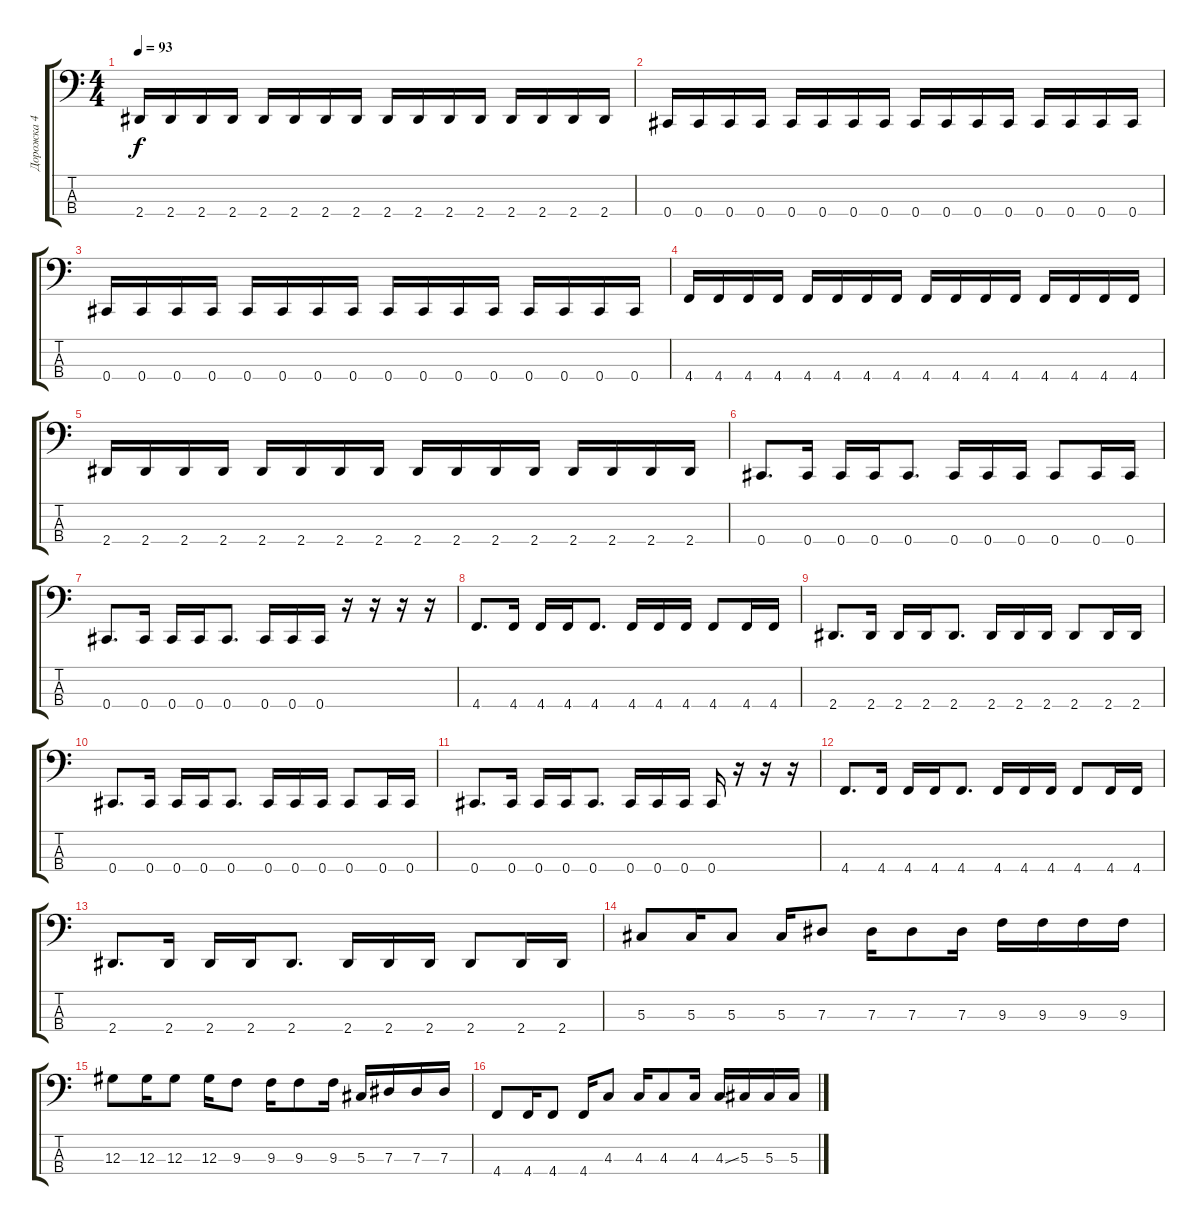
\track ("Дорожка 4" "Дорожка 4") {instrument electricbassfinger}
\staff {score tabs}
\tuning (Gb2 Db2 Ab1 Db1) {hide}
\ts (4 4)
\tempo 93
\clef f4
\ks c
2.4.16{dy f} 2.4.16 2.4.16 2.4.16 2.4.16 2.4.16 2.4.16 2.4.16 2.4.16 2.4.16 2.4.16 2.4.16 2.4.16 2.4.16 2.4.16 2.4.16 |
0.4.16 0.4.16 0.4.16 0.4.16 0.4.16 0.4.16 0.4.16 0.4.16 0.4.16 0.4.16 0.4.16 0.4.16 0.4.16 0.4.16 0.4.16 0.4.16 |
0.4.16 0.4.16 0.4.16 0.4.16 0.4.16 0.4.16 0.4.16 0.4.16 0.4.16 0.4.16 0.4.16 0.4.16 0.4.16 0.4.16 0.4.16 0.4.16 |
4.4.16 4.4.16 4.4.16 4.4.16 4.4.16 4.4.16 4.4.16 4.4.16 4.4.16 4.4.16 4.4.16 4.4.16 4.4.16 4.4.16 4.4.16 4.4.16 |
2.4.16 2.4.16 2.4.16 2.4.16 2.4.16 2.4.16 2.4.16 2.4.16 2.4.16 2.4.16 2.4.16 2.4.16 2.4.16 2.4.16 2.4.16 2.4.16 |
0.4.8{d} 0.4.16 0.4.16 0.4.16 0.4.8{d} 0.4.16 0.4.16 0.4.16 0.4.8 0.4.16 0.4.16 |
0.4.8{d} 0.4.16 0.4.16 0.4.16 0.4.8{d} 0.4.16 0.4.16 0.4.16 r.16 r.16 r.16 r.16 |
4.4.8{d} 4.4.16 4.4.16 4.4.16 4.4.8{d} 4.4.16 4.4.16 4.4.16 4.4.8 4.4.16 4.4.16 |
2.4.8{d} 2.4.16 2.4.16 2.4.16 2.4.8{d} 2.4.16 2.4.16 2.4.16 2.4.8 2.4.16 2.4.16 |
0.4.8{d} 0.4.16 0.4.16 0.4.16 0.4.8{d} 0.4.16 0.4.16 0.4.16 0.4.8 0.4.16 0.4.16 |
0.4.8{d} 0.4.16 0.4.16 0.4.16 0.4.8{d} 0.4.16 0.4.16 0.4.16 0.4.16 r.16 r.16 r.16 |
4.4.8{d} 4.4.16 4.4.16 4.4.16 4.4.8{d} 4.4.16 4.4.16 4.4.16 4.4.8 4.4.16 4.4.16 |
2.4.8{d} 2.4.16 2.4.16 2.4.16 2.4.8{d} 2.4.16 2.4.16 2.4.16 2.4.8 2.4.16 2.4.16 |
5.3.8{instrument electricbasspick} 5.3.16 5.3.8 5.3.16 7.3.8 7.3.16 7.3.8 7.3.16 9.3.16 9.3.16 9.3.16 9.3.16 |
12.3.8 12.3.16 12.3.8 12.3.16 9.3.8 9.3.16 9.3.8 9.3.16 5.3.16 7.3.16 7.3.16 7.3.16 |
4.4.8 4.4.16 4.4.8 4.4.16 4.3.8 4.3.16 4.3.8 4.3.16 4.3{ss}.16 5.3.16 5.3.16 5.3.16
